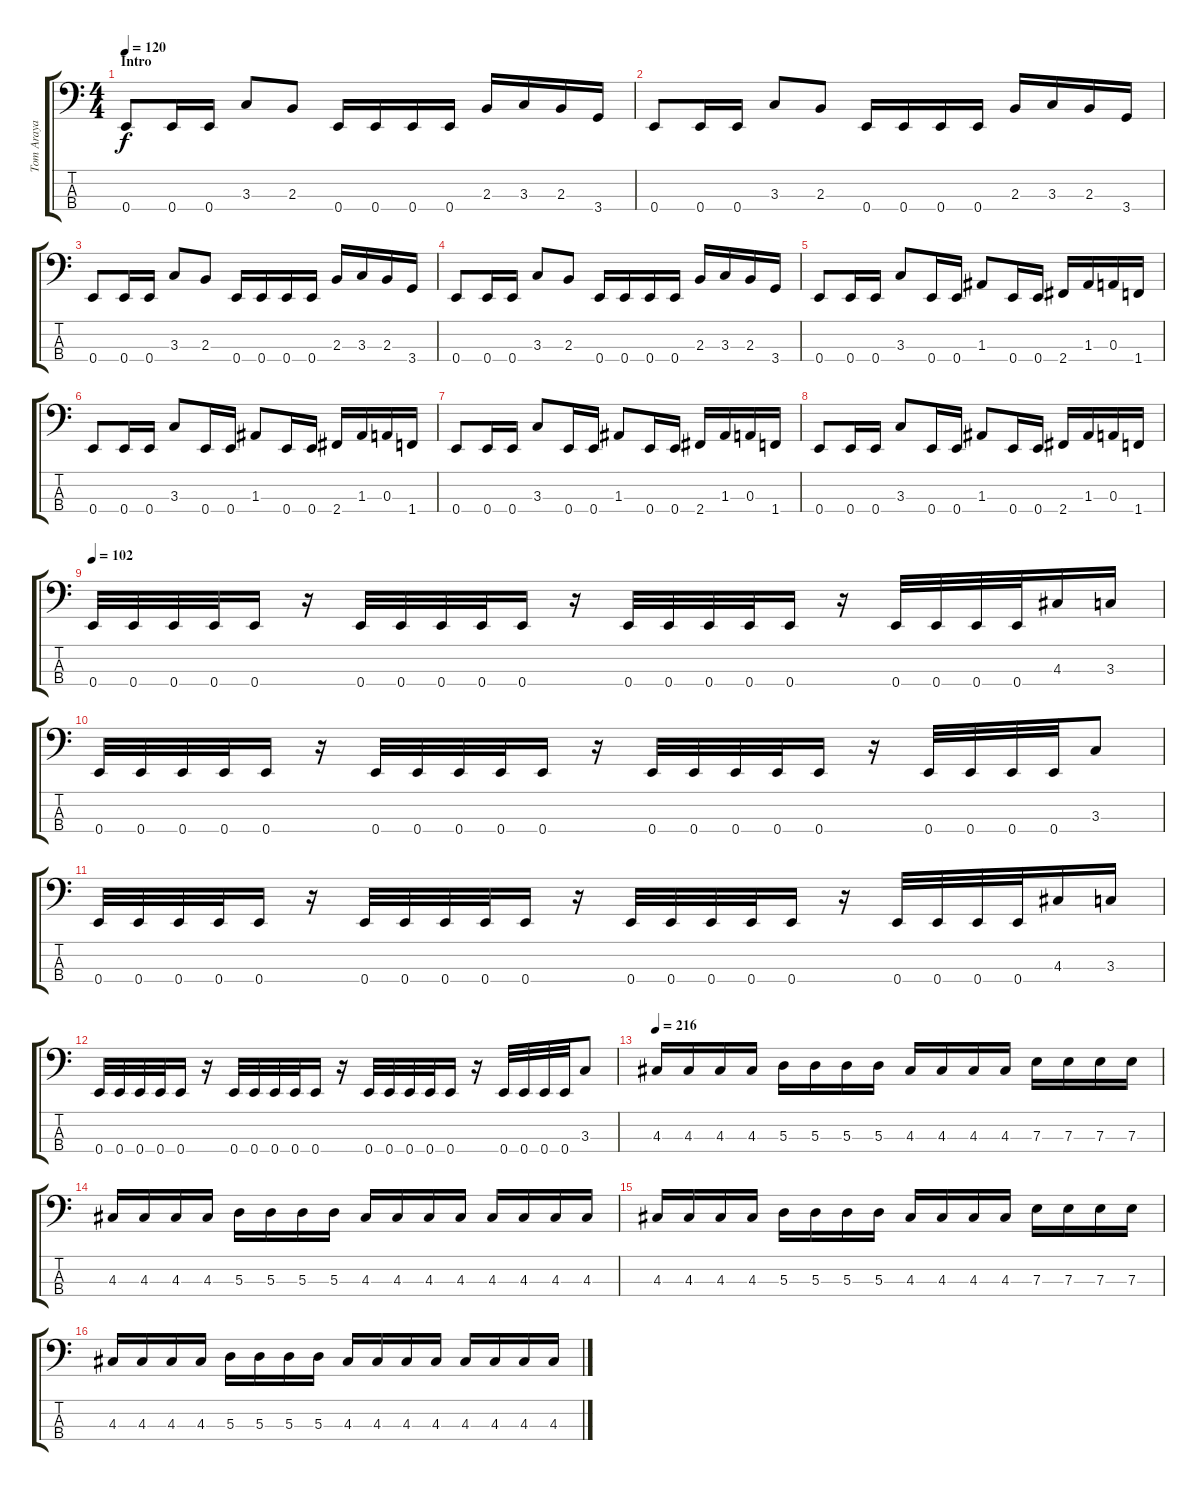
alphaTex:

\track ("Tom Araya" "Tom Araya") {instrument electricbasspick}
\staff {score tabs}
\tuning (G2 D2 A1 E1) {hide}
\ts (4 4)
\section ("" "Intro")
\tempo 120
\tempo 132
\tempo 120
\clef f4
\ks c
0.4.8{dy f instrument electricbasspick} 0.4.16 0.4.16 3.3.8 2.3.8 0.4.16 0.4.16 0.4.16 0.4.16 2.3.16 3.3.16 2.3.16 3.4.16 |
0.4.8 0.4.16 0.4.16 3.3.8 2.3.8 0.4.16 0.4.16 0.4.16 0.4.16 2.3.16 3.3.16 2.3.16 3.4.16 |
0.4.8 0.4.16 0.4.16 3.3.8 2.3.8 0.4.16 0.4.16 0.4.16 0.4.16 2.3.16 3.3.16 2.3.16 3.4.16 |
0.4.8 0.4.16 0.4.16 3.3.8 2.3.8 0.4.16 0.4.16 0.4.16 0.4.16 2.3.16 3.3.16 2.3.16 3.4.16 |
0.4.8 0.4.16 0.4.16 3.3.8 0.4.16 0.4.16 1.3.8 0.4.16 0.4.16 2.4.16 1.3.16 0.3.16 1.4.16 |
0.4.8 0.4.16 0.4.16 3.3.8 0.4.16 0.4.16 1.3.8 0.4.16 0.4.16 2.4.16 1.3.16 0.3.16 1.4.16 |
0.4.8 0.4.16 0.4.16 3.3.8 0.4.16 0.4.16 1.3.8 0.4.16 0.4.16 2.4.16 1.3.16 0.3.16 1.4.16 |
0.4.8 0.4.16 0.4.16 3.3.8 0.4.16 0.4.16 1.3.8 0.4.16 0.4.16 2.4.16 1.3.16 0.3.16 1.4.16 |
\tempo 102
0.4.32 0.4.32 0.4.32 0.4.32 0.4.16 r.16 0.4.32 0.4.32 0.4.32 0.4.32 0.4.16 r.16 0.4.32 0.4.32 0.4.32 0.4.32 0.4.16 r.16 0.4.32 0.4.32 0.4.32 0.4.32 4.3.16 3.3.16 |
0.4.32 0.4.32 0.4.32 0.4.32 0.4.16 r.16 0.4.32 0.4.32 0.4.32 0.4.32 0.4.16 r.16 0.4.32 0.4.32 0.4.32 0.4.32 0.4.16 r.16 0.4.32 0.4.32 0.4.32 0.4.32 3.3.8 |
0.4.32 0.4.32 0.4.32 0.4.32 0.4.16 r.16 0.4.32 0.4.32 0.4.32 0.4.32 0.4.16 r.16 0.4.32 0.4.32 0.4.32 0.4.32 0.4.16 r.16 0.4.32 0.4.32 0.4.32 0.4.32 4.3.16 3.3.16 |
0.4.32 0.4.32 0.4.32 0.4.32 0.4.16 r.16 0.4.32 0.4.32 0.4.32 0.4.32 0.4.16 r.16 0.4.32 0.4.32 0.4.32 0.4.32 0.4.16 r.16 0.4.32 0.4.32 0.4.32 0.4.32 3.3.8 |
\tempo 216
4.3.16 4.3.16 4.3.16 4.3.16 5.3.16 5.3.16 5.3.16 5.3.16 4.3.16 4.3.16 4.3.16 4.3.16 7.3.16 7.3.16 7.3.16 7.3.16 |
4.3.16 4.3.16 4.3.16 4.3.16 5.3.16 5.3.16 5.3.16 5.3.16 4.3.16 4.3.16 4.3.16 4.3.16 4.3.16 4.3.16 4.3.16 4.3.16 |
4.3.16 4.3.16 4.3.16 4.3.16 5.3.16 5.3.16 5.3.16 5.3.16 4.3.16 4.3.16 4.3.16 4.3.16 7.3.16 7.3.16 7.3.16 7.3.16 |
4.3.16 4.3.16 4.3.16 4.3.16 5.3.16 5.3.16 5.3.16 5.3.16 4.3.16 4.3.16 4.3.16 4.3.16 4.3.16 4.3.16 4.3.16 4.3.16
